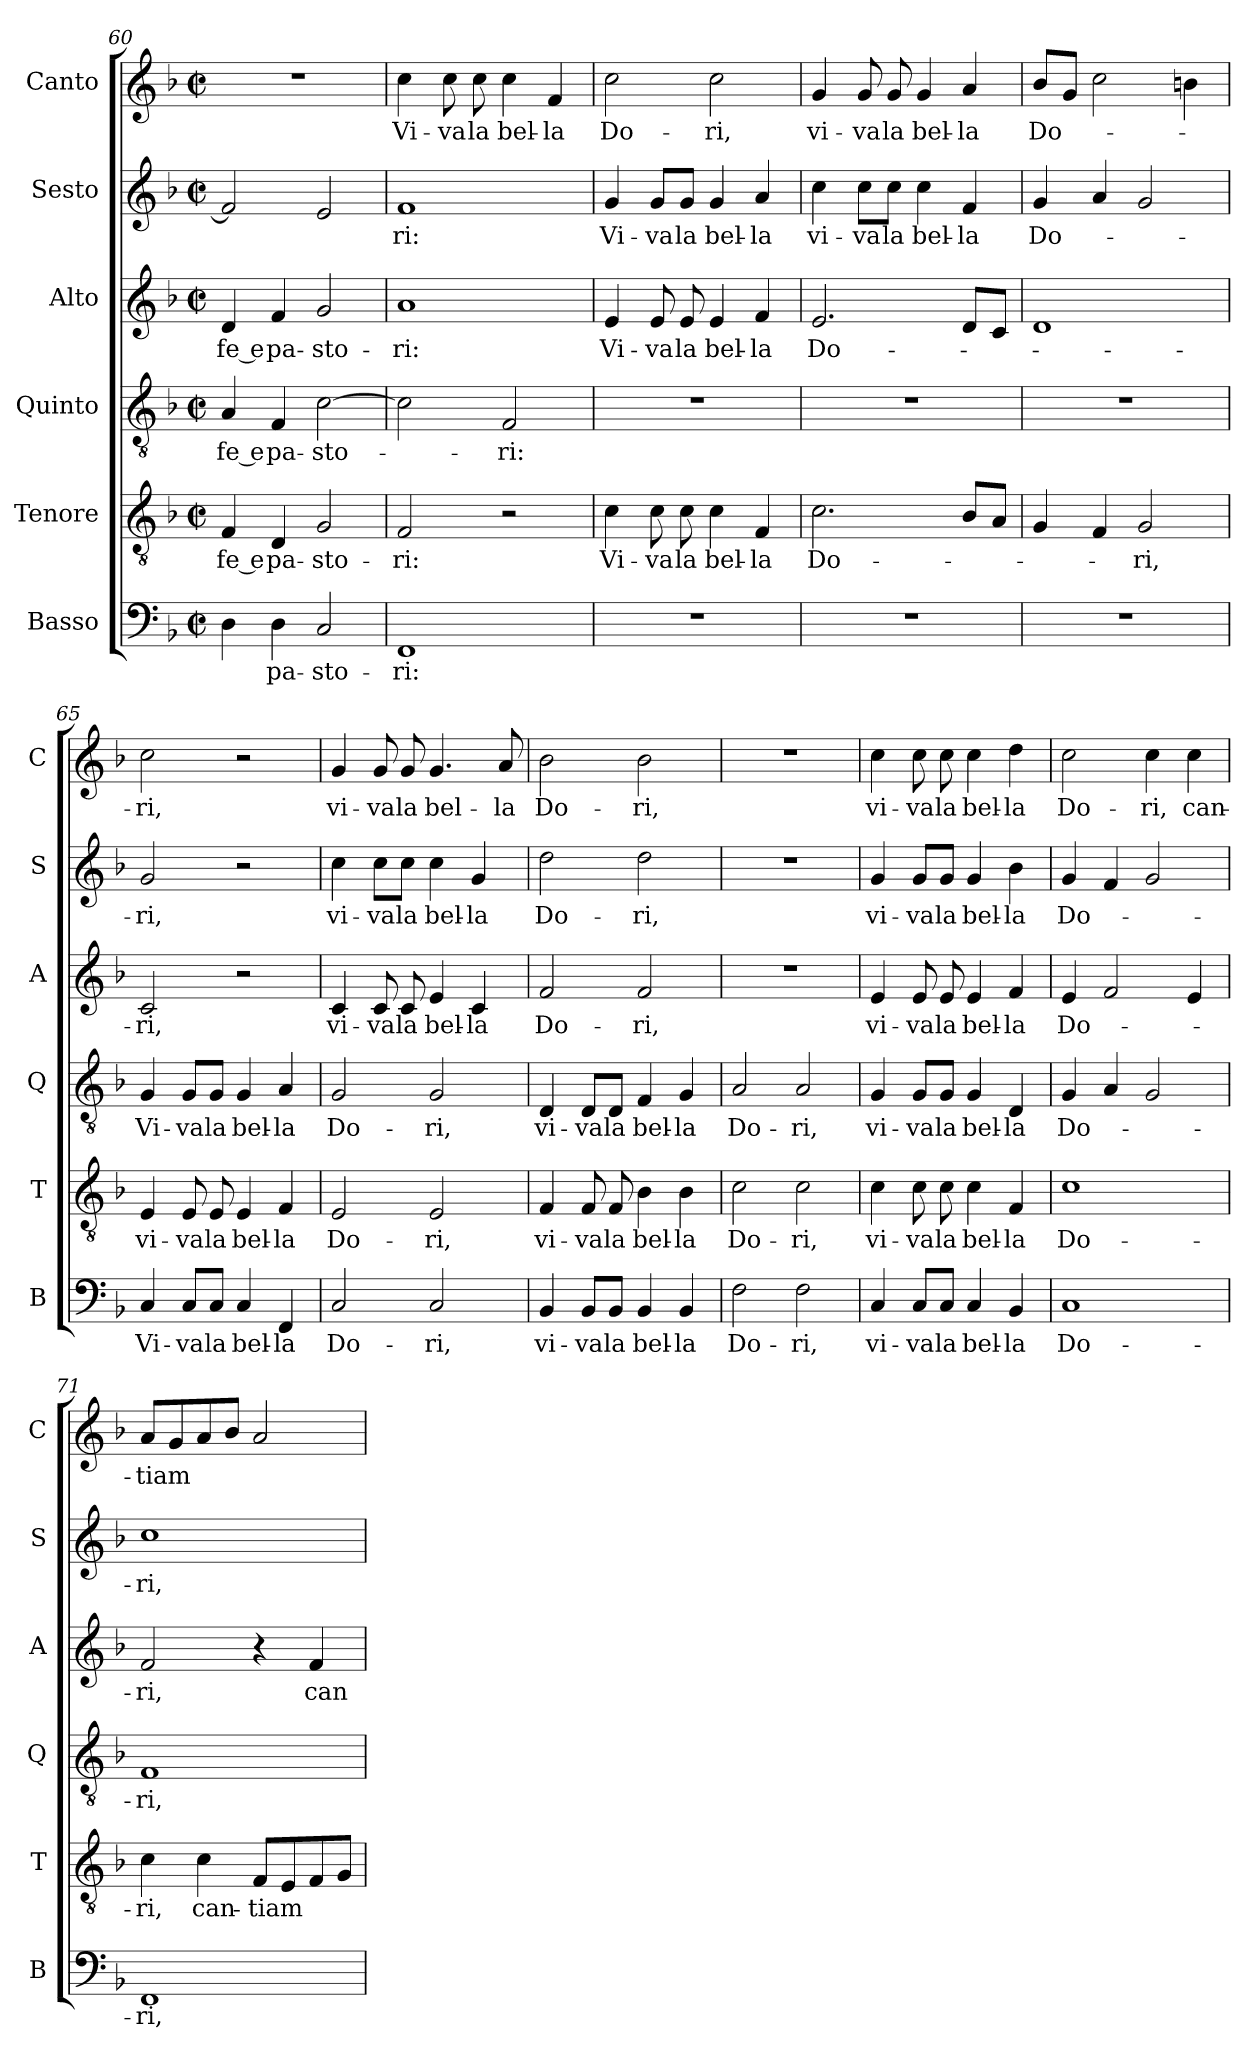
**kern	**text	**kern	**text	**kern	**text	**kern	**text	**kern	**text	**kern	**text
*part6	*part6	*part5	*part5	*part4	*part4	*part3	*part3	*part2	*part2	*part1	*part1
*staff6	*staff6	*staff5	*staff5	*staff4	*staff4	*staff3	*staff3	*staff2	*staff2	*staff1	*staff1
*I"Basso	*	*I"Tenore	*	*I"Quinto	*	*I"Alto	*	*I"Sesto	*	*I"Canto	*
*I'B	*	*I'T	*	*I'Q	*	*I'A	*	*I'S	*	*I'C	*
*clefF4	*	*clefGv2	*	*clefGv2	*	*clefG2	*	*clefG2	*	*clefG2	*
*k[b-]	*	*k[b-]	*	*k[b-]	*	*k[b-]	*	*k[b-]	*	*k[b-]	*
*F:	*	*F:	*	*F:	*	*F:	*	*F:	*	*F:	*
*M2/2	*	*M2/2	*	*M2/2	*	*M2/2	*	*M2/2	*	*M2/2	*
*met(c|)	*	*met(c|)	*	*met(c|)	*	*met(c|)	*	*met(c|)	*	*met(c|)	*
=60	=60	=60	=60	=60	=60	=60	=60	=60	=60	=60	=60
!	!	!	!LO:LY:b	!	!LO:LY:b	!	!LO:LY:b	!	!	!	!
4D\	.	4F/	-fe e	4A/	-fe e	4d/	-fe e	2f/]	.	1r	.
!	!LO:LY:b	!	!LO:LY:b	!	!LO:LY:b	!	!LO:LY:b	!	!	!	!
4D\	pa-	4D/	pa-	4F/	pa-	4f/	pa-	.	.	.	.
!	!LO:LY:b	!	!LO:LY:b	!	!LO:LY:b	!	!LO:LY:b	!	!	!	!
2C/	-sto-	2G/	-sto-	[2c\	-sto-	2g/	-sto-	2e/	.	.	.
!!LO:PB:g=z
=61	=61	=61	=61	=61	=61	=61	=61	=61	=61	=61	=61
!	!LO:LY:b	!	!LO:LY:b	!	!	!	!LO:LY:b	!	!LO:LY:b	!	!LO:LY:b
1FF	-ri:	2F/	-ri:	2c\]	.	1a	-ri:	1f	-ri:	4cc\	Vi-
!	!	!	!	!	!	!	!	!	!	!	!LO:LY:b
.	.	.	.	.	.	.	.	.	.	8cc\	-va
!	!	!	!	!	!	!	!	!	!	!	!LO:LY:b
.	.	.	.	.	.	.	.	.	.	8cc\	la
!	!	!	!	!	!LO:LY:b	!	!	!	!	!	!LO:LY:b
.	.	2r	.	2F/	-ri:	.	.	.	.	4cc\	bel-
!	!	!	!	!	!	!	!	!	!	!	!LO:LY:b
.	.	.	.	.	.	.	.	.	.	4f/	-la
=62	=62	=62	=62	=62	=62	=62	=62	=62	=62	=62	=62
!	!	!	!LO:LY:b	!	!	!	!LO:LY:b	!	!LO:LY:b	!	!LO:LY:b
1r	.	4c\	Vi-	1r	.	4e/	Vi-	4g/	Vi-	2cc\	Do-
!	!	!	!LO:LY:b	!	!	!	!LO:LY:b	!	!LO:LY:b	!	!
.	.	8c\	-va	.	.	8e/	-va	8g/L	-va	.	.
!	!	!	!LO:LY:b	!	!	!	!LO:LY:b	!	!LO:LY:b	!	!
.	.	8c\	la	.	.	8e/	la	8g/J	la	.	.
!	!	!	!LO:LY:b	!	!	!	!LO:LY:b	!	!LO:LY:b	!	!LO:LY:b
.	.	4c\	bel-	.	.	4e/	bel-	4g/	bel-	2cc\	-ri,
!	!	!	!LO:LY:b	!	!	!	!LO:LY:b	!	!LO:LY:b	!	!
.	.	4F/	-la	.	.	4f/	-la	4a/	-la	.	.
=63	=63	=63	=63	=63	=63	=63	=63	=63	=63	=63	=63
!	!	!	!LO:LY:b	!	!	!	!LO:LY:b	!	!LO:LY:b	!	!LO:LY:b
1r	.	2.c\	Do-	1r	.	2.e/	Do-	4cc\	vi-	4g/	vi-
!	!	!	!	!	!	!	!	!	!LO:LY:b	!	!LO:LY:b
.	.	.	.	.	.	.	.	8cc\L	-va	8g/	-va
!	!	!	!	!	!	!	!	!	!LO:LY:b	!	!LO:LY:b
.	.	.	.	.	.	.	.	8cc\J	la	8g/	la
!	!	!	!	!	!	!	!	!	!LO:LY:b	!	!LO:LY:b
.	.	.	.	.	.	.	.	4cc\	bel-	4g/	bel-
!	!	!	!	!	!	!	!	!	!LO:LY:b	!	!LO:LY:b
.	.	8B-/L	.	.	.	8d/L	.	4f/	-la	4a/	-la
.	.	8A/J	.	.	.	8c/J	.	.	.	.	.
=64	=64	=64	=64	=64	=64	=64	=64	=64	=64	=64	=64
!	!	!	!	!	!	!	!	!	!LO:LY:b	!	!LO:LY:b
1r	.	4G/	.	1r	.	1d	.	4g/	Do-	8b-/L	Do-
.	.	.	.	.	.	.	.	.	.	8g/J	.
.	.	4F/	.	.	.	.	.	4a/	.	2cc\	.
!	!	!	!LO:LY:b	!	!	!	!	!	!	!	!
.	.	2G/	-ri,	.	.	.	.	2g/	.	.	.
.	.	.	.	.	.	.	.	.	.	4bn\	.
=65	=65	=65	=65	=65	=65	=65	=65	=65	=65	=65	=65
!	!LO:LY:b	!	!LO:LY:b	!	!LO:LY:b	!	!LO:LY:b	!	!LO:LY:b	!	!LO:LY:b
4C/	Vi-	4E/	vi-	4G/	Vi-	2c/	-ri,	2g/	-ri,	2cc\	-ri,
!	!LO:LY:b	!	!LO:LY:b	!	!LO:LY:b	!	!	!	!	!	!
8C/L	-va	8E/	-va	8G/L	-va	.	.	.	.	.	.
!	!LO:LY:b	!	!LO:LY:b	!	!LO:LY:b	!	!	!	!	!	!
8C/J	la	8E/	la	8G/J	la	.	.	.	.	.	.
!	!LO:LY:b	!	!LO:LY:b	!	!LO:LY:b	!	!	!	!	!	!
4C/	bel-	4E/	bel-	4G/	bel-	2r	.	2r	.	2r	.
!	!LO:LY:b	!	!LO:LY:b	!	!LO:LY:b	!	!	!	!	!	!
4FF/	-la	4F/	-la	4A/	-la	.	.	.	.	.	.
=66	=66	=66	=66	=66	=66	=66	=66	=66	=66	=66	=66
!	!LO:LY:b	!	!LO:LY:b	!	!LO:LY:b	!	!LO:LY:b	!	!LO:LY:b	!	!LO:LY:b
2C/	Do-	2E/	Do-	2G/	Do-	4c/	vi-	4cc\	vi-	4g/	vi-
!	!	!	!	!	!	!	!LO:LY:b	!	!LO:LY:b	!	!LO:LY:b
.	.	.	.	.	.	8c/	-va	8cc\L	-va	8g/	-va
!	!	!	!	!	!	!	!LO:LY:b	!	!LO:LY:b	!	!LO:LY:b
.	.	.	.	.	.	8c/	la	8cc\J	la	8g/	la
!	!LO:LY:b	!	!LO:LY:b	!	!LO:LY:b	!	!LO:LY:b	!	!LO:LY:b	!	!LO:LY:b
2C/	-ri,	2E/	-ri,	2G/	-ri,	4e/	bel-	4cc\	bel-	4.g/	bel-
!	!	!	!	!	!	!	!LO:LY:b	!	!LO:LY:b	!	!
.	.	.	.	.	.	4c/	-la	4g/	-la	.	.
!	!	!	!	!	!	!	!	!	!	!	!LO:LY:b
.	.	.	.	.	.	.	.	.	.	8a/	-la
!!LO:LB:g=z
=67	=67	=67	=67	=67	=67	=67	=67	=67	=67	=67	=67
!	!LO:LY:b	!	!LO:LY:b	!	!LO:LY:b	!	!LO:LY:b	!	!LO:LY:b	!	!LO:LY:b
4BB-/	vi-	4F/	vi-	4D/	vi-	2f/	Do-	2dd\	Do-	2b-\	Do-
!	!LO:LY:b	!	!LO:LY:b	!	!LO:LY:b	!	!	!	!	!	!
8BB-/L	-va	8F/	-va	8D/L	-va	.	.	.	.	.	.
!	!LO:LY:b	!	!LO:LY:b	!	!LO:LY:b	!	!	!	!	!	!
8BB-/J	la	8F/	la	8D/J	la	.	.	.	.	.	.
!	!LO:LY:b	!	!LO:LY:b	!	!LO:LY:b	!	!LO:LY:b	!	!LO:LY:b	!	!LO:LY:b
4BB-/	bel-	4B-\	bel-	4F/	bel-	2f/	-ri,	2dd\	-ri,	2b-\	-ri,
!	!LO:LY:b	!	!LO:LY:b	!	!LO:LY:b	!	!	!	!	!	!
4BB-/	-la	4B-\	-la	4G/	-la	.	.	.	.	.	.
=68	=68	=68	=68	=68	=68	=68	=68	=68	=68	=68	=68
!	!LO:LY:b	!	!LO:LY:b	!	!LO:LY:b	!	!	!	!	!	!
2F\	Do-	2c\	Do-	2A/	Do-	1r	.	1r	.	1r	.
!	!LO:LY:b	!	!LO:LY:b	!	!LO:LY:b	!	!	!	!	!	!
2F\	-ri,	2c\	-ri,	2A/	-ri,	.	.	.	.	.	.
=69	=69	=69	=69	=69	=69	=69	=69	=69	=69	=69	=69
!	!LO:LY:b	!	!LO:LY:b	!	!LO:LY:b	!	!LO:LY:b	!	!LO:LY:b	!	!LO:LY:b
4C/	vi-	4c\	vi-	4G/	vi-	4e/	vi-	4g/	vi-	4cc\	vi-
!	!LO:LY:b	!	!LO:LY:b	!	!LO:LY:b	!	!LO:LY:b	!	!LO:LY:b	!	!LO:LY:b
8C/L	-va	8c\	-va	8G/L	-va	8e/	-va	8g/L	-va	8cc\	-va
!	!LO:LY:b	!	!LO:LY:b	!	!LO:LY:b	!	!LO:LY:b	!	!LO:LY:b	!	!LO:LY:b
8C/J	la	8c\	la	8G/J	la	8e/	la	8g/J	la	8cc\	la
!	!LO:LY:b	!	!LO:LY:b	!	!LO:LY:b	!	!LO:LY:b	!	!LO:LY:b	!	!LO:LY:b
4C/	bel-	4c\	bel-	4G/	bel-	4e/	bel-	4g/	bel-	4cc\	bel-
!	!LO:LY:b	!	!LO:LY:b	!	!LO:LY:b	!	!LO:LY:b	!	!LO:LY:b	!	!LO:LY:b
4BB-/	-la	4F/	-la	4D/	-la	4f/	-la	4b-\	-la	4dd\	-la
=70	=70	=70	=70	=70	=70	=70	=70	=70	=70	=70	=70
!	!LO:LY:b	!	!LO:LY:b	!	!LO:LY:b	!	!LO:LY:b	!	!LO:LY:b	!	!LO:LY:b
1C	Do-	1c	Do-	4G/	Do-	4e/	Do-	4g/	Do-	2cc\	Do-
.	.	.	.	4A/	.	2f/	.	4f/	.	.	.
!	!	!	!	!	!	!	!	!	!	!	!LO:LY:b
.	.	.	.	2G/	.	.	.	2g/	.	4cc\	-ri,
!	!	!	!	!	!	!	!	!	!	!	!LO:LY:b
.	.	.	.	.	.	4e/	.	.	.	4cc\	can-
=71	=71	=71	=71	=71	=71	=71	=71	=71	=71	=71	=71
!	!LO:LY:b	!	!LO:LY:b	!	!LO:LY:b	!	!LO:LY:b	!	!LO:LY:b	!	!LO:LY:b
1FF	-ri,	4c\	-ri,	1F	-ri,	2f/	-ri,	1cc	-ri,	8a/L	-tiam
.	.	.	.	.	.	.	.	.	.	8g/	.
!	!	!	!LO:LY:b	!	!	!	!	!	!	!	!
.	.	4c\	can-	.	.	.	.	.	.	8a/	.
.	.	.	.	.	.	.	.	.	.	8b-/J	.
!	!	!	!LO:LY:b	!	!	!	!	!	!	!	!
.	.	8F/L	-tiam	.	.	4r	.	.	.	2a/	.
.	.	8E/	.	.	.	.	.	.	.	.	.
!	!	!	!	!	!	!	!LO:LY:b	!	!	!	!
.	.	8F/	.	.	.	4f/	can-	.	.	.	.
.	.	8G/J	.	.	.	.	.	.	.	.	.
=	=	=	=	=	=	=	=	=	=	=	=
*-	*-	*-	*-	*-	*-	*-	*-	*-	*-	*-	*-
